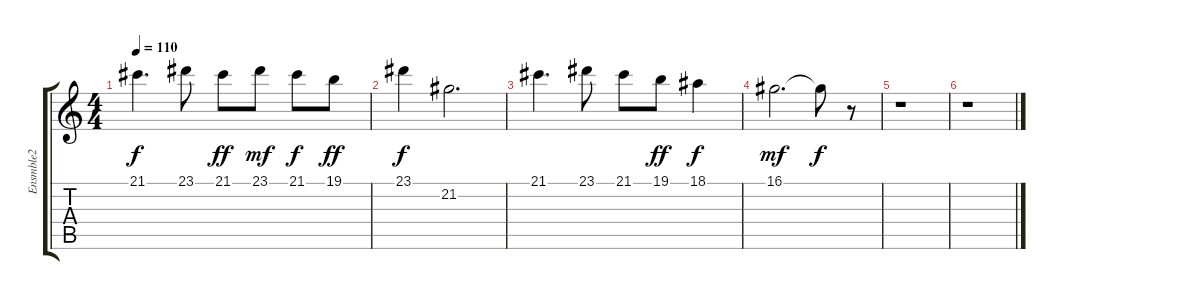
\track ("Ensmble2" "Ensmble2") {instrument stringensemble2}
\staff {score tabs}
\tuning (E4 B3 G3 D3 A2 E2) {hide}
\ts (4 4)
\tempo 110
\clef g2
\ks c
21.1{t}.4{d dy f} 23.1.8 21.1.8{dy ff} 23.1.8{dy mf} 21.1.8{dy f} 19.1.8{dy ff} |
23.1.4{dy f} 21.2.2{d} |
21.1.4{d} 23.1.8 21.1.8 19.1.8{dy ff} 18.1.4{dy f} |
16.1.2{d dy mf} 16.1{t}.8{dy f} r.8 |
r.1 |
r.1
